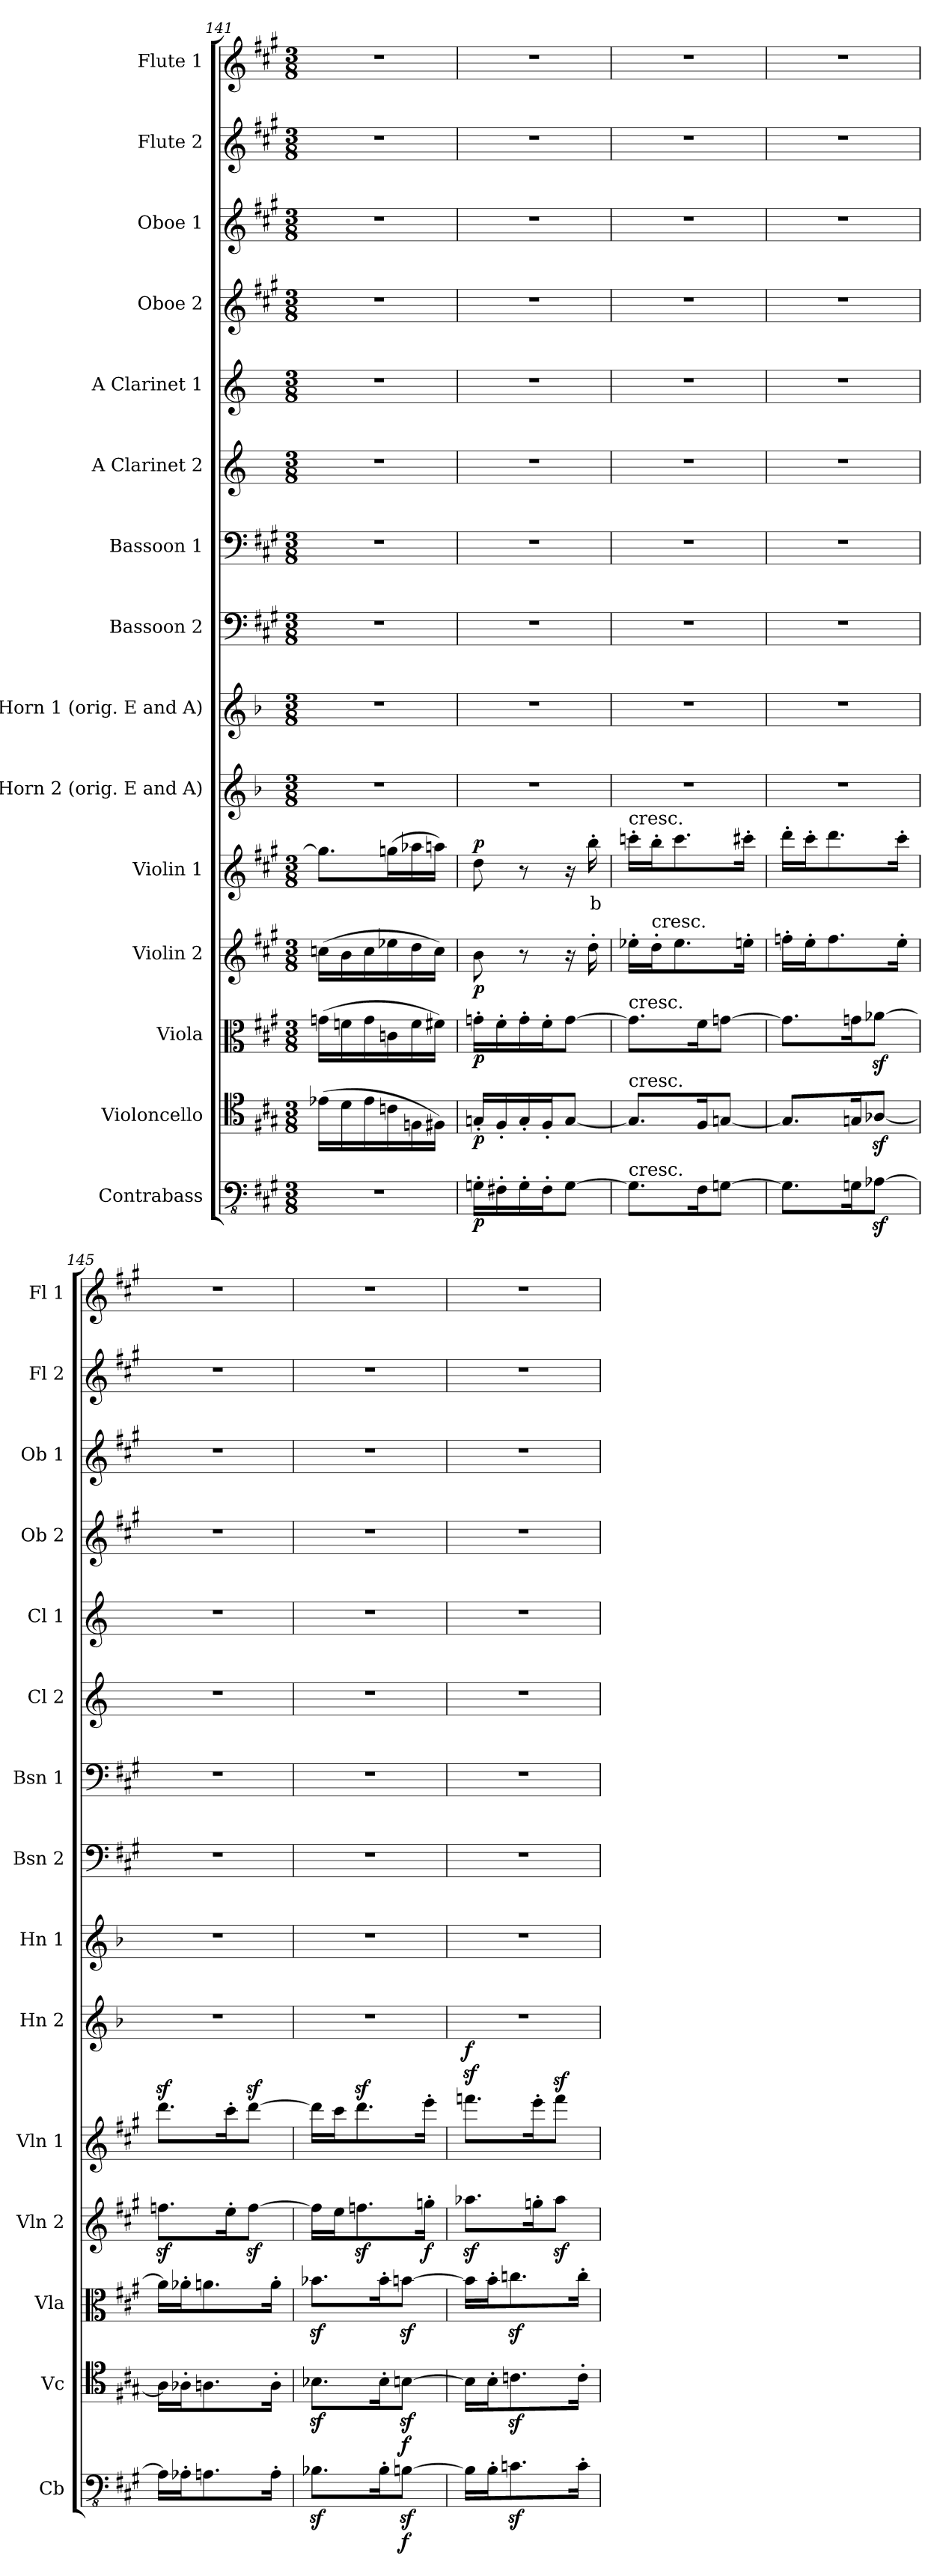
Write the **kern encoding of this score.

**kern	**dynam	**kern	**dynam	**kern	**dynam	**kern	**dynam	**kern	**text	**dynam	**kern	**kern	**kern	**kern	**kern	**kern	**kern	**kern	**kern	**kern
*part15	*part15	*part14	*part14	*part13	*part13	*part12	*part12	*part11	*part11	*part11	*part10	*part9	*part8	*part7	*part6	*part5	*part4	*part3	*part2	*part1
*staff15	*staff15	*staff14	*staff14	*staff13	*staff13	*staff12	*staff12	*staff11	*staff11	*staff11	*staff10	*staff9	*staff8	*staff7	*staff6	*staff5	*staff4	*staff3	*staff2	*staff1
*I"Contrabass	*	*I"Violoncello	*	*I"Viola	*	*I"Violin 2	*	*I"Violin 1	*	*	*I"E Horn 2 (orig. E and A)	*I"E Horn 1 (orig. E and A)	*I"Bassoon 2	*I"Bassoon 1	*I"A Clarinet 2	*I"A Clarinet 1	*I"Oboe 2	*I"Oboe 1	*I"Flute 2	*I"Flute 1
*I'Cb	*	*I'Vc	*	*I'Vla	*	*I'Vln 2	*	*I'Vln 1	*	*	*I'Hn 2	*I'Hn 1	*I'Bsn 2	*I'Bsn 1	*I'Cl 2	*I'Cl 1	*I'Ob 2	*I'Ob 1	*I'Fl 2	*I'Fl 1
*clefFv4	*	*clefC4	*	*clefC3	*	*clefG2	*	*clefG2	*	*	*clefG2	*clefG2	*clefF4	*clefF4	*clefG2	*clefG2	*clefG2	*clefG2	*clefG2	*clefG2
*	*	*	*	*	*	*	*	*	*	*	*ITrd5c8	*ITrd5c8	*	*	*ITrd2c3	*ITrd2c3	*	*	*	*
*k[f#c#g#]	*	*k[f#c#g#]	*	*k[f#c#g#]	*	*k[f#c#g#]	*	*k[f#c#g#]	*	*	*k[f#c#g#]	*k[f#c#g#]	*k[f#c#g#]	*k[f#c#g#]	*k[f#c#g#]	*k[f#c#g#]	*k[f#c#g#]	*k[f#c#g#]	*k[f#c#g#]	*k[f#c#g#]
*M3/8	*	*M3/8	*	*M3/8	*	*M3/8	*	*M3/8	*	*	*M3/8	*M3/8	*M3/8	*M3/8	*M3/8	*M3/8	*M3/8	*M3/8	*M3/8	*M3/8
=141	=141	=141	=141	=141	=141	=141	=141	=141	=141	=141	=141	=141	=141	=141	=141	=141	=141	=141	=141	=141
4.r	.	(16e-X\LL	.	(16gn\LL	.	(16ccn\LL	.	8.gg\L]	.	.	4.r	4.r	4.r	4.r	4.r	4.r	4.r	4.r	4.r	4.r
.	.	16d\	.	16fn\	.	16b\	.	.	.	.	.	.	.	.	.	.	.	.	.	.
.	.	16e-\	.	16g\	.	16cc\	.	.	.	.	.	.	.	.	.	.	.	.	.	.
.	.	16cn\	.	16cn\	.	16ee-X\	.	(16ggn\L	.	.	.	.	.	.	.	.	.	.	.	.
.	.	16Fn\	.	16f\	.	16dd\	.	16aa-X\	.	.	.	.	.	.	.	.	.	.	.	.
.	.	16F#X\JJ)	.	16f#X\JJ)	.	16cc\JJ)	.	16aan\JJ)	.	.	.	.	.	.	.	.	.	.	.	.
=142	=142	=142	=142	=142	=142	=142	=142	=142	=142	=142	=142	=142	=142	=142	=142	=142	=142	=142	=142	=142
!	!LO:DY:b	!	!LO:DY:b	!	!LO:DY:b	!	!LO:DY:b	!	!	!LO:DY:b	!	!	!	!	!	!	!	!	!	!
16GGn'\LL	p	16Gn'/LL	p	16gn'\LL	p	8b\	p	8dd\	.	p	4.r	4.r	4.r	4.r	4.r	4.r	4.r	4.r	4.r	4.r
16FF#X'\	.	16F#'/	.	16f#'\	.	.	.	.	.	.	.	.	.	.	.	.	.	.	.	.
16GG'\	.	16G'/	.	16g'\	.	8r	.	8r	.	.	.	.	.	.	.	.	.	.	.	.
16FF#'\J	.	16F#'/J	.	16f#'\J	.	.	.	.	.	.	.	.	.	.	.	.	.	.	.	.
[8GG\J	.	[8G/J	.	[8g\J	.	16r	.	16r	.	.	.	.	.	.	.	.	.	.	.	.
!	!	!	!	!	!	!	!	!	!LO:LY:b:color=#FF0000	!	!	!	!	!	!	!	!	!	!	!
.	.	.	.	.	.	16dd'\	.	16bb'\	b	.	.	.	.	.	.	.	.	.	.	.
=143	=143	=143	=143	=143	=143	=143	=143	=143	=143	=143	=143	=143	=143	=143	=143	=143	=143	=143	=143	=143
!	!	!	!	!	!	!	!	!LO:TX:a:t=cresc.	!	!	!	!	!	!	!	!	!	!	!	!
!	!	!	!	!LO:TX:a:t=cresc.	!	!	!	!	!	!	!	!	!	!	!	!	!	!	!	!
!	!	!LO:TX:a:t=cresc.	!	!	!	!	!	!	!	!	!	!	!	!	!	!	!	!	!	!
!LO:TX:a:t=cresc.	!	!	!	!	!	!	!	!	!	!	!	!	!	!	!	!	!	!	!	!
8.GG\L]	.	8.G/L]	.	8.g\L]	.	16ee-X'\LL	.	16cccn'\LL	.	.	4.r	4.r	4.r	4.r	4.r	4.r	4.r	4.r	4.r	4.r
!	!	!	!	!	!	!LO:TX:a:t=cresc.	!	!	!	!	!	!	!	!	!	!	!	!	!	!
.	.	.	.	.	.	16dd'\J	.	16bb'\J	.	.	.	.	.	.	.	.	.	.	.	.
.	.	.	.	.	.	8.ee-\	.	8.ccc\	.	.	.	.	.	.	.	.	.	.	.	.
16FF#\K	.	16F#/K	.	16f#\K	.	.	.	.	.	.	.	.	.	.	.	.	.	.	.	.
[8GGn\J	.	[8Gn/J	.	[8gn\J	.	.	.	.	.	.	.	.	.	.	.	.	.	.	.	.
.	.	.	.	.	.	16een'\Jk	.	16ccc#X'\Jk	.	.	.	.	.	.	.	.	.	.	.	.
=144	=144	=144	=144	=144	=144	=144	=144	=144	=144	=144	=144	=144	=144	=144	=144	=144	=144	=144	=144	=144
8.GG\L]	.	8.G/L]	.	8.g\L]	.	16ffn'\LL	.	16ddd'\LL	.	.	4.r	4.r	4.r	4.r	4.r	4.r	4.r	4.r	4.r	4.r
.	.	.	.	.	.	16ee'\J	.	16ccc#'\J	.	.	.	.	.	.	.	.	.	.	.	.
.	.	.	.	.	.	8.ff\	.	8.ddd\	.	.	.	.	.	.	.	.	.	.	.	.
16GGn\K	.	16Gn/K	.	16gn\K	.	.	.	.	.	.	.	.	.	.	.	.	.	.	.	.
[8AA-Xz<\J	.	[8A-Xz</J	.	[8a-Xz<\J	.	.	.	.	.	.	.	.	.	.	.	.	.	.	.	.
.	.	.	.	.	.	16ee'\Jk	.	16ccc#'\Jk	.	.	.	.	.	.	.	.	.	.	.	.
=145	=145	=145	=145	=145	=145	=145	=145	=145	=145	=145	=145	=145	=145	=145	=145	=145	=145	=145	=145	=145
16AA-\LL]	.	16A-\LL]	.	16a-\LL]	.	8.ffnz<\L	.	8.dddz<\L	.	.	4.r	4.r	4.r	4.r	4.r	4.r	4.r	4.r	4.r	4.r
16AA-X'\J	.	16A-X'\J	.	16a-X'\J	.	.	.	.	.	.	.	.	.	.	.	.	.	.	.	.
8.AAn\	.	8.An\	.	8.an\	.	.	.	.	.	.	.	.	.	.	.	.	.	.	.	.
.	.	.	.	.	.	16ee'\K	.	16ccc#'\K	.	.	.	.	.	.	.	.	.	.	.	.
.	.	.	.	.	.	[8ffz<\J	.	[8dddz<\J	.	.	.	.	.	.	.	.	.	.	.	.
16AA'\Jk	.	16A'\Jk	.	16a'\Jk	.	.	.	.	.	.	.	.	.	.	.	.	.	.	.	.
=146	=146	=146	=146	=146	=146	=146	=146	=146	=146	=146	=146	=146	=146	=146	=146	=146	=146	=146	=146	=146
8.BB-Xz<\L	.	8.B-Xz<\L	.	8.b-Xz<\L	.	16ff\LL]	.	16ddd\LL]	.	.	4.r	4.r	4.r	4.r	4.r	4.r	4.r	4.r	4.r	4.r
.	.	.	.	.	.	16ee\J	.	16ccc#\J	.	.	.	.	.	.	.	.	.	.	.	.
.	.	.	.	.	.	8.ffnz<\	.	8.dddz<\	.	.	.	.	.	.	.	.	.	.	.	.
16BB-'\K	.	16B-'\K	.	16b-'\K	.	.	.	.	.	.	.	.	.	.	.	.	.	.	.	.
!	!LO:DY:b	!	!LO:DY:b	!	!	!	!	!	!	!	!	!	!	!	!	!	!	!	!	!
[8BBnz<\J	f	[8Bnz<\J	f	[8bnz<\J	.	.	.	.	.	.	.	.	.	.	.	.	.	.	.	.
!	!	!	!	!	!	!	!LO:DY:b	!	!	!	!	!	!	!	!	!	!	!	!	!
.	.	.	.	.	.	16ggn'\Jk	f	16eee'\Jk	.	.	.	.	.	.	.	.	.	.	.	.
=147	=147	=147	=147	=147	=147	=147	=147	=147	=147	=147	=147	=147	=147	=147	=147	=147	=147	=147	=147	=147
!	!	!	!	!	!	!	!	!	!	!LO:DY:b	!	!	!	!	!	!	!	!	!	!
16BB\LL]	.	16B\LL]	.	16b\LL]	.	8.aa-Xz<\L	.	8.fffnz<\L	.	f	4.r	4.r	4.r	4.r	4.r	4.r	4.r	4.r	4.r	4.r
16BB'\J	.	16B'\J	.	16b'\J	.	.	.	.	.	.	.	.	.	.	.	.	.	.	.	.
8.Cnz<\	.	8.cnz<\	.	8.ccnz<\	.	.	.	.	.	.	.	.	.	.	.	.	.	.	.	.
.	.	.	.	.	.	16ggn'\K	.	16eee'\K	.	.	.	.	.	.	.	.	.	.	.	.
.	.	.	.	.	.	8aa-z<\J	.	8fffz<\J	.	.	.	.	.	.	.	.	.	.	.	.
16C'\Jk	.	16c'\Jk	.	16cc'\Jk	.	.	.	.	.	.	.	.	.	.	.	.	.	.	.	.
=	=	=	=	=	=	=	=	=	=	=	=	=	=	=	=	=	=	=	=	=
*-	*-	*-	*-	*-	*-	*-	*-	*-	*-	*-	*-	*-	*-	*-	*-	*-	*-	*-	*-	*-
